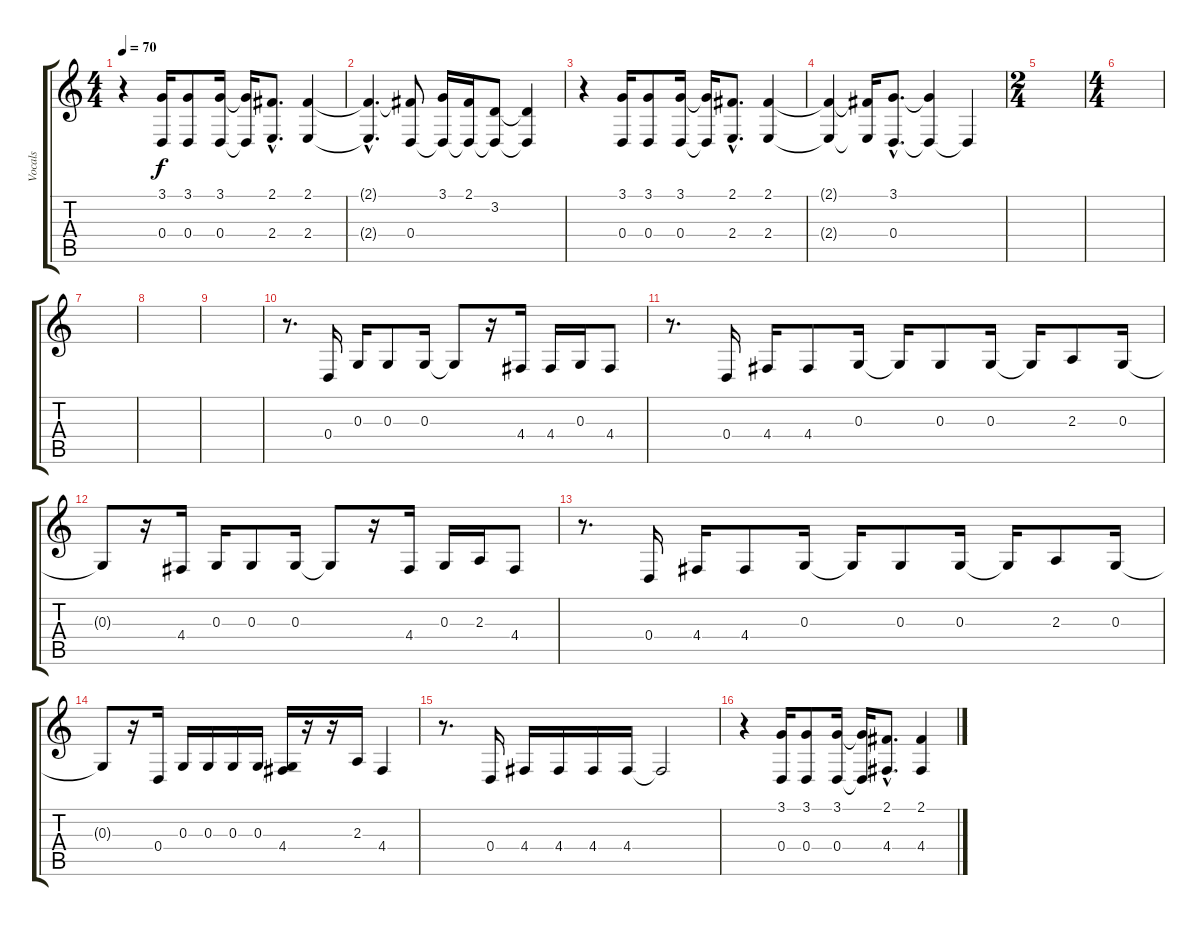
\track ("Vocals" "Vocals") {instrument lead5charang}
\staff {score tabs}
\tuning (E4 B3 G3 D3 A2 E2) {hide}
\ts (4 4)
\tempo 70
\clef g2
\ks c
r.4{dy f} (3.1 0.4).16 (3.1 0.4).8 (3.1 0.4).16 (3.1{t} 0.4{t}).16 (2.1{hac} 2.4{hac}).8{d} (2.1 2.4).4 |
(2.1{hac t} 2.4{hac t}).4{d} (2.1{t} 0.4).8 (3.1 0.4{t}).16 (2.1 0.4{t}).16 (3.2 0.4{t}).8 (3.2{t} 0.4{t}).4 |
r.4 (3.1 0.4).16 (3.1 0.4).8 (3.1 0.4).16 (3.1{t} 0.4{t}).16 (2.1{hac} 2.4{hac}).8{d} (2.1 2.4).4 |
(2.1{t} 2.4{t}).4 (2.1{t} 2.4{t}).16 (3.1{hac} 0.4{hac}).8{d} (3.1{t} 0.4{t}).4 0.4{t}.4 |
\ts (2 4)
|
\ts (4 4)
|
|
|
|
r.8{d} 0.4.16 0.3.16 0.3.8 0.3.16 0.3{t}.8 r.16 4.4.16 4.4.16 0.3.16 4.4.8 |
r.8{d} 0.4.16 4.4.16 4.4.8 0.3.16 0.3{t}.16 0.3.8 0.3.16 0.3{t}.16 2.3.8 0.3.16 |
0.3{t}.8 r.16 4.4.16 0.3.16 0.3.8 0.3.16 0.3{t}.8 r.16 4.4.16 0.3.16 2.3.16 4.4.8 |
r.8{d} 0.4.16 4.4.16 4.4.8 0.3.16 0.3{t}.16 0.3.8 0.3.16 0.3{t}.16 2.3.8 0.3.16 |
0.3{t}.8 r.16 0.4.16 0.3.16 0.3.16 0.3.16 0.3.16 (0.3{t} 4.4).16 r.16 r.16 2.3.16 4.4.4 |
r.8{d} 0.4.16 4.4.16 4.4.16 4.4.16 4.4.16 4.4{t}.2 |
r.4 (3.1 0.4).16 (3.1 0.4).8 (3.1 0.4).16 (3.1{t} 0.4{t}).16 (2.1{hac} 4.4{hac}).8{d} (2.1 4.4).4
